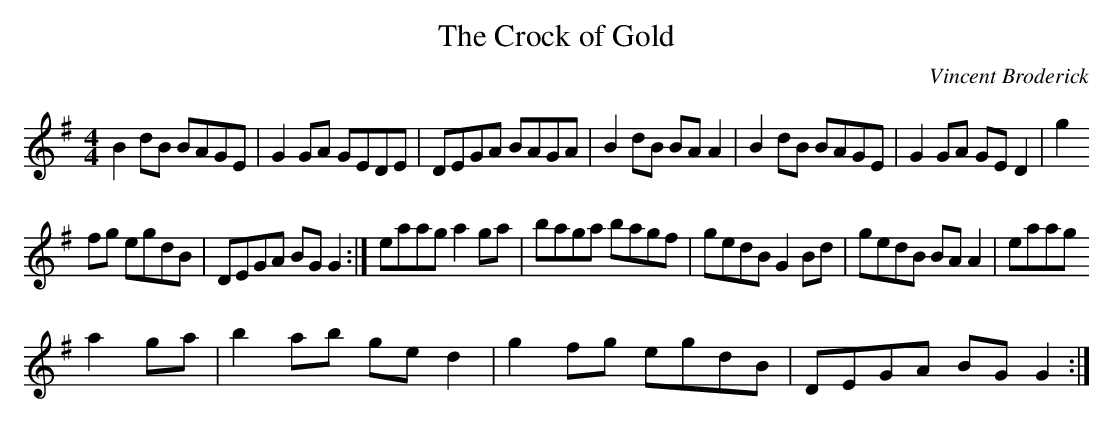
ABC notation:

X:1
T:Crock of Gold, The
M:4/4
L:1/8
C:Vincent Broderick
K:G
B2 dB BAGE|G2 GA GEDE|DEGA BAGA|B2 dB BA A2|B2 dB BAGE|G2 GA GE D2| g2
fg egdB|DEGA BG G2:| eaag a2ga|baga bagf|gedB G2 Bd|gedB BA A2|eaag
a2ga| b2 ab ged2| g2 fg egdB|DEGA BG G2:|
